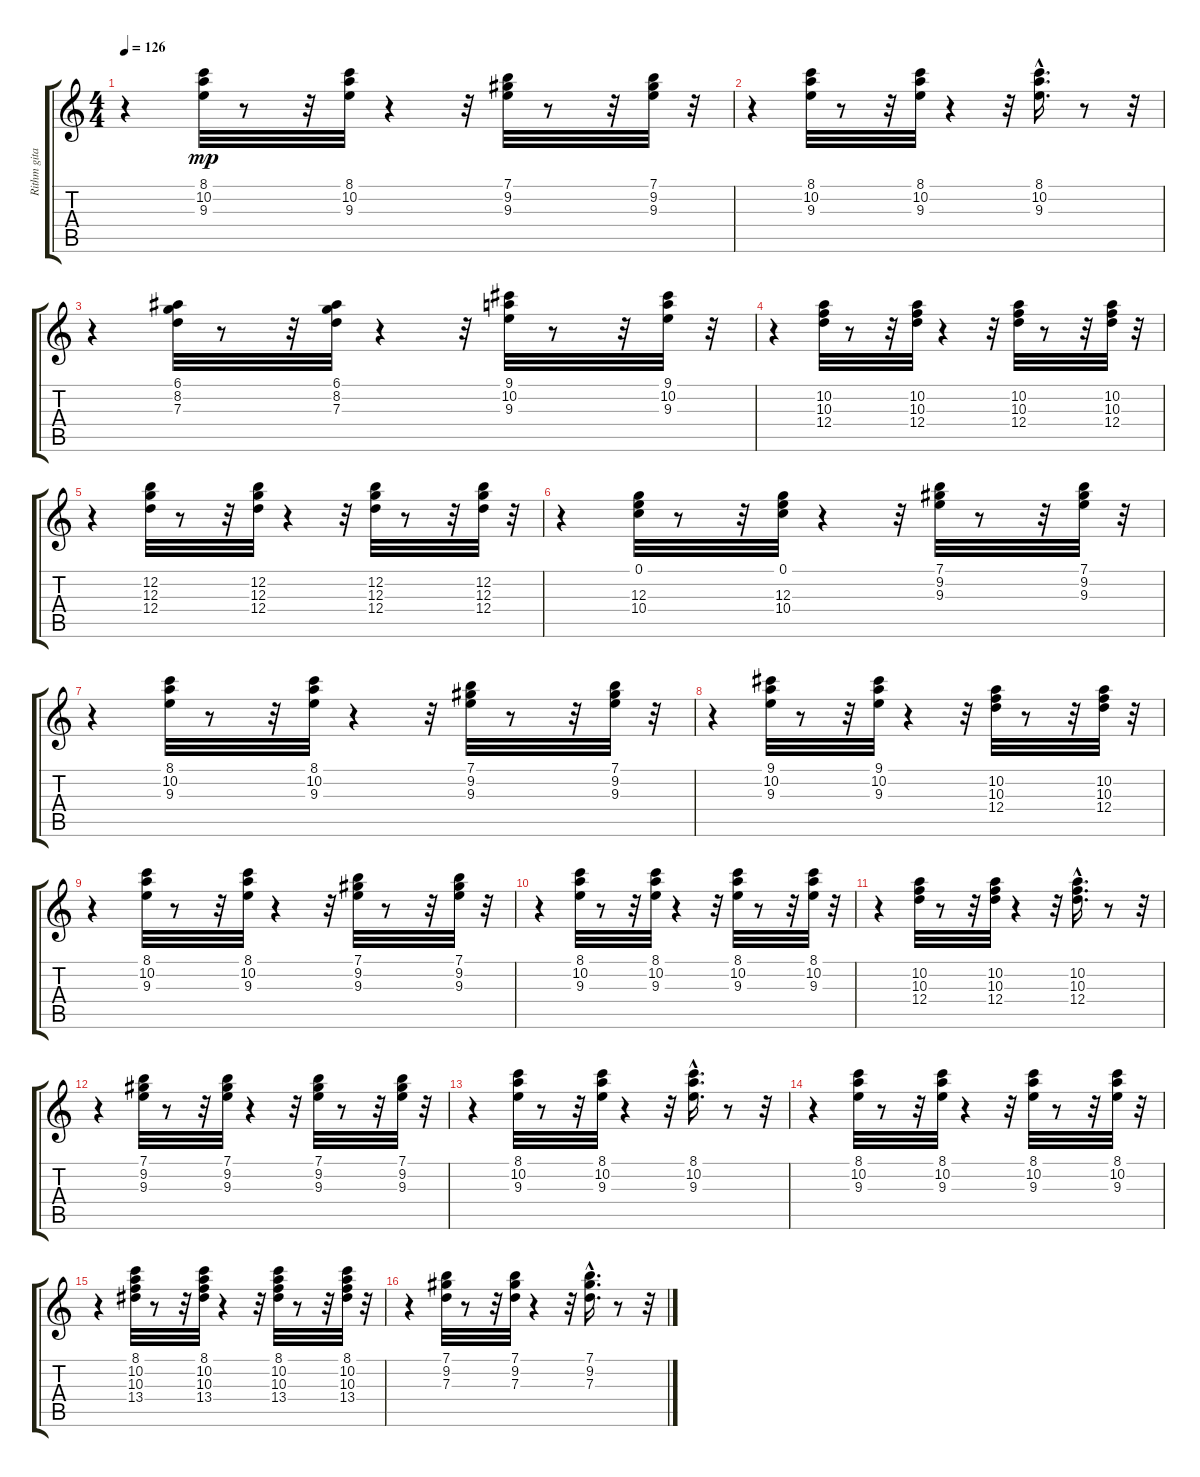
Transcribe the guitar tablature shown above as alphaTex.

\track ("Rithm gitar" "Rithm gita") {instrument distortionguitar}
\staff {score tabs}
\tuning (E4 B3 G3 D3 A2 E2) {hide}
\ts (4 4)
\tempo 126
\clef g2
\ks c
r.4{dy mp} (8.1 10.2 9.3).32 r.8 r.32 (8.1 10.2 9.3).32 r.4 r.32 (7.1 9.2 9.3).32 r.8 r.32 (7.1 9.2 9.3).32 r.32 |
r.4 (8.1 10.2 9.3).32 r.8 r.32 (8.1 10.2 9.3).32 r.4 r.32 (8.1{hac} 10.2{hac} 9.3{hac}).16{d} r.8 r.32 |
r.4 (6.1 8.2 7.3).32 r.8 r.32 (6.1 8.2 7.3).32 r.4 r.32 (9.1 10.2 9.3).32 r.8 r.32 (9.1 10.2 9.3).32 r.32 |
r.4 (10.2 10.3 12.4).32 r.8 r.32 (10.2 10.3 12.4).32 r.4 r.32 (10.2 10.3 12.4).32 r.8 r.32 (10.2 10.3 12.4).32 r.32 |
r.4 (12.2 12.3 12.4).32 r.8 r.32 (12.2 12.3 12.4).32 r.4 r.32 (12.2 12.3 12.4).32 r.8 r.32 (12.2 12.3 12.4).32 r.32 |
r.4 (0.1 12.3 10.4).32 r.8 r.32 (0.1 12.3 10.4).32 r.4 r.32 (7.1 9.2 9.3).32 r.8 r.32 (7.1 9.2 9.3).32 r.32 |
r.4 (8.1 10.2 9.3).32 r.8 r.32 (8.1 10.2 9.3).32 r.4 r.32 (7.1 9.2 9.3).32 r.8 r.32 (7.1 9.2 9.3).32 r.32 |
r.4 (9.1 10.2 9.3).32 r.8 r.32 (9.1 10.2 9.3).32 r.4 r.32 (10.2 10.3 12.4).32 r.8 r.32 (10.2 10.3 12.4).32 r.32 |
r.4 (8.1 10.2 9.3).32 r.8 r.32 (8.1 10.2 9.3).32 r.4 r.32 (7.1 9.2 9.3).32 r.8 r.32 (7.1 9.2 9.3).32 r.32 |
r.4 (8.1 10.2 9.3).32 r.8 r.32 (8.1 10.2 9.3).32 r.4 r.32 (8.1 10.2 9.3).32 r.8 r.32 (8.1 10.2 9.3).32 r.32 |
r.4 (10.2 10.3 12.4).32 r.8 r.32 (10.2 10.3 12.4).32 r.4 r.32 (10.2{hac} 10.3{hac} 12.4{hac}).16{d} r.8 r.32 |
r.4 (7.1 9.2 9.3).32 r.8 r.32 (7.1 9.2 9.3).32 r.4 r.32 (7.1 9.2 9.3).32 r.8 r.32 (7.1 9.2 9.3).32 r.32 |
r.4 (8.1 10.2 9.3).32 r.8 r.32 (8.1 10.2 9.3).32 r.4 r.32 (8.1{hac} 10.2{hac} 9.3{hac}).16{d} r.8 r.32 |
r.4 (8.1 10.2 9.3).32 r.8 r.32 (8.1 10.2 9.3).32 r.4 r.32 (8.1 10.2 9.3).32 r.8 r.32 (8.1 10.2 9.3).32 r.32 |
r.4 (8.1 10.2 10.3 13.4).32 r.8 r.32 (8.1 10.2 10.3 13.4).32 r.4 r.32 (8.1 10.2 10.3 13.4).32 r.8 r.32 (8.1 10.2 10.3 13.4).32 r.32 |
r.4 (7.1 9.2 7.3).32 r.8 r.32 (7.1 9.2 7.3).32 r.4 r.32 (7.1{hac} 9.2{hac} 7.3{hac}).16{d} r.8 r.32
